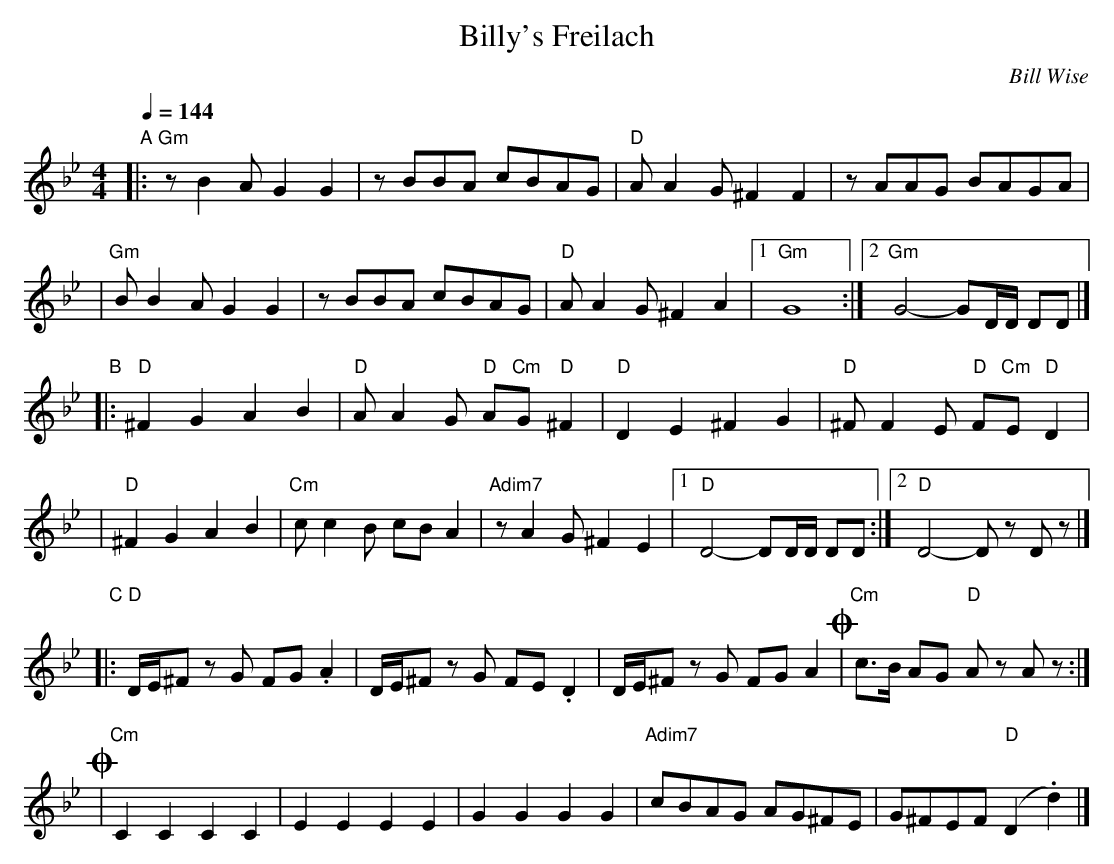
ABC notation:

X:1
T: Billy's Freilach
C: Bill Wise
M: 4/4
L: 1/8
Q: 1/4=144
K: Gm
"A"\
|: "Gm"zB2A G2G2 | zBBA cBAG | "D"AA2G ^F2F2 | zAAG BAGA |
|  "Gm"BB2A G2G2 | zBBA cBAG | "D"AA2G ^F2A2 |1 "Gm"G8 :|2 "Gm"G4- GD/D/ DD |]
"B"\
|: "D"^F2G2 A2B2 | "D"AA2G "D"A"Cm"G"D"^F2 | "D"D2E2 ^F2G2 | "D"^FF2E "D"F"Cm"E"D"D2 |
|  "D"^F2G2 A2B2 | "Cm"cc2B cBA2 | "Adim7"zA2G ^F2E2 |1 "D"D4- DD/D/ DD :|2 "D"D4- Dz Dz |]
"C"\
|: "D"D/E/^F zG FG.A2 | D/E/^F zG FE.D2 | D/E/^F zG FGA2 !coda!| "Cm"c>B AG "D"Az Az :|
!coda!\
| "Cm"C2C2 C2C2 | E2E2 E2E2 | G2G2 G2G2 | "Adim7"cBAG AG^FE | G^FEF "D"(D2 .d2) |]
